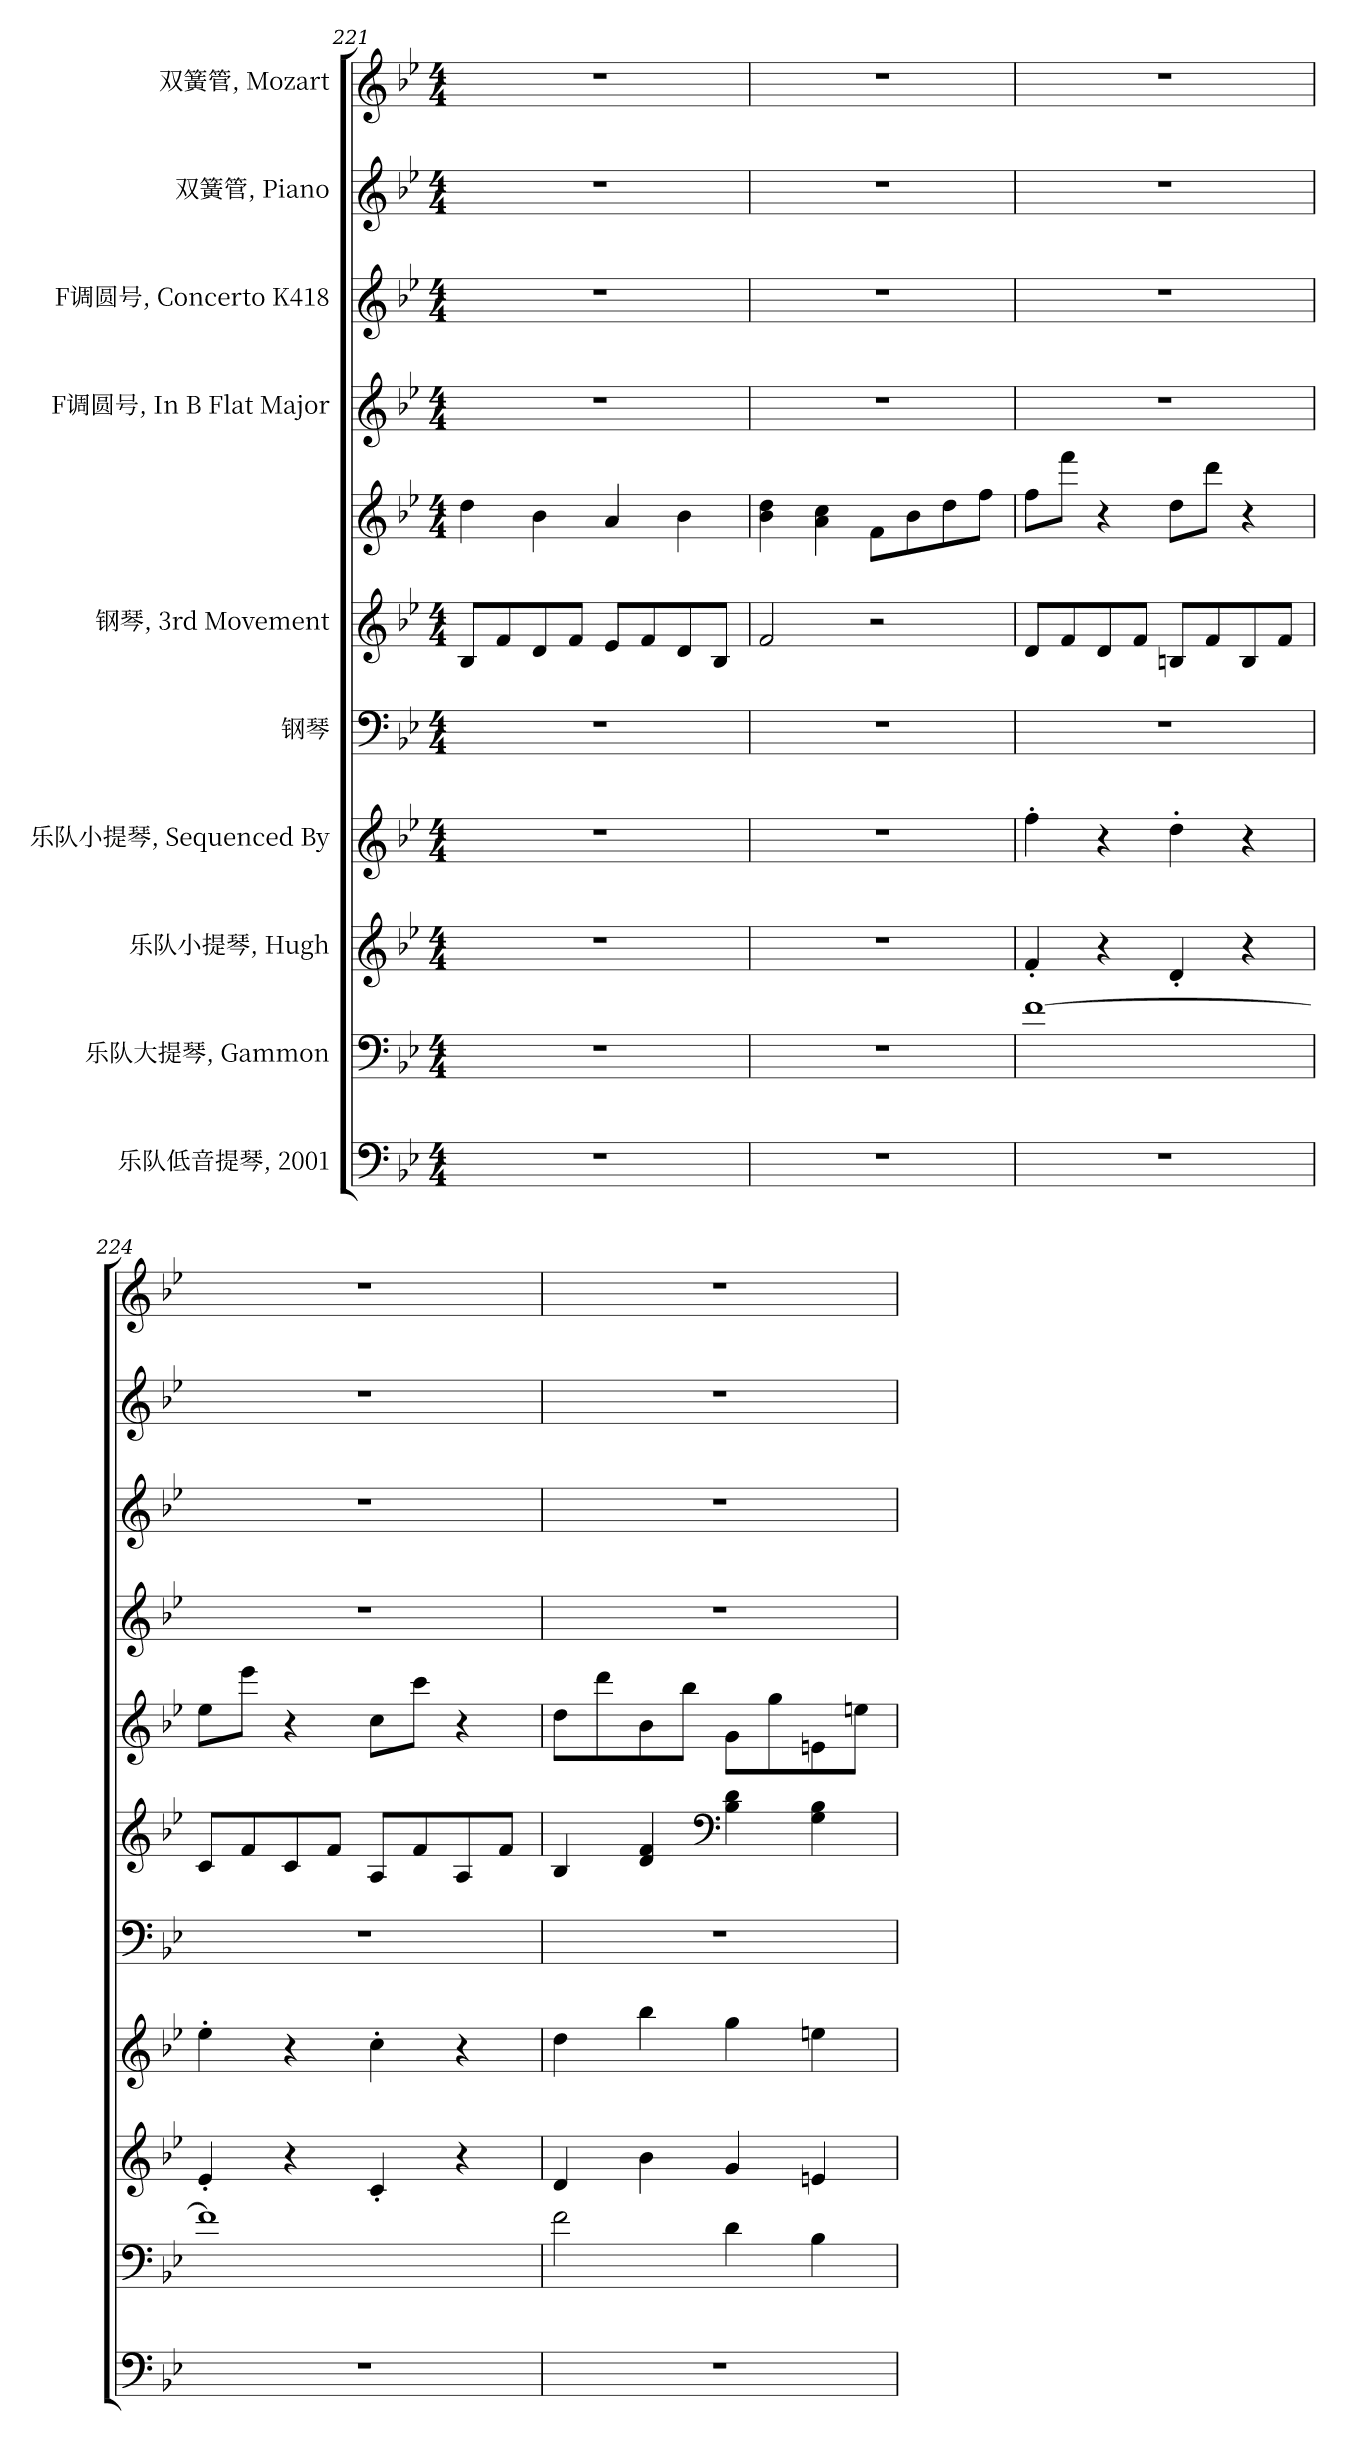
**kern	**kern	**kern	**kern	**kern	**kern	**kern	**kern	**kern	**kern	**kern
*part10	*part9	*part8	*part7	*part6	*part5	*part5	*part4	*part3	*part2	*part1
*staff11	*staff10	*staff9	*staff8	*staff7	*staff6	*staff5	*staff4	*staff3	*staff2	*staff1
*I"乐队低音提琴, 2001	*I"乐队大提琴, Gammon	*I"乐队小提琴,  Hugh	*I"乐队小提琴, Sequenced By	*I"钢琴	*I"钢琴, 3rd Movement	*	*I"F调圆号, In B Flat Major	*I"F调圆号, Concerto K418	*I"双簧管,  Piano	*I"双簧管,  Mozart
!!LO:PB:g=z
*clefF4	*clefF4	*clefG2	*clefG2	*clefF4	*clefG2	*clefG2	*clefG2	*clefG2	*clefG2	*clefG2
*ITrd7c12	*	*	*	*	*	*	*ITrd4c7	*ITrd4c7	*	*
*k[b-e-]	*k[b-e-]	*k[b-e-]	*k[b-e-]	*k[b-e-]	*k[b-e-]	*k[b-e-]	*k[b-e-a-]	*k[b-e-a-]	*k[b-e-]	*k[b-e-]
*M4/4	*M4/4	*M4/4	*M4/4	*M4/4	*M4/4	*M4/4	*M4/4	*M4/4	*M4/4	*M4/4
=221	=221	=221	=221	=221	=221	=221	=221	=221	=221	=221
1r	1r	1r	1r	1r	8B-/L	4dd\	1r	1r	1r	1r
.	.	.	.	.	8f/	.	.	.	.	.
.	.	.	.	.	8d/	4b-\	.	.	.	.
.	.	.	.	.	8f/J	.	.	.	.	.
.	.	.	.	.	8e-/L	4a/	.	.	.	.
.	.	.	.	.	8f/	.	.	.	.	.
.	.	.	.	.	8d/	4b-\	.	.	.	.
.	.	.	.	.	8B-/J	.	.	.	.	.
=222	=222	=222	=222	=222	=222	=222	=222	=222	=222	=222
1r	1r	1r	1r	1r	2f/	4b-\ 4dd\	1r	1r	1r	1r
.	.	.	.	.	.	4a\ 4cc\	.	.	.	.
.	.	.	.	.	2r	8f\L	.	.	.	.
.	.	.	.	.	.	8b-\	.	.	.	.
.	.	.	.	.	.	8dd\	.	.	.	.
.	.	.	.	.	.	8ff\J	.	.	.	.
=223	=223	=223	=223	=223	=223	=223	=223	=223	=223	=223
1r	[1f	4f'/	4ff'\	1r	8d/L	8ff\L	1r	1r	1r	1r
.	.	.	.	.	8f/	8fff\J	.	.	.	.
.	.	4r	4r	.	8d/	4r	.	.	.	.
.	.	.	.	.	8f/J	.	.	.	.	.
.	.	4d'/	4dd'\	.	8Bn/L	8dd\L	.	.	.	.
.	.	.	.	.	8f/	8ddd\J	.	.	.	.
.	.	4r	4r	.	8B/	4r	.	.	.	.
.	.	.	.	.	8f/J	.	.	.	.	.
=224	=224	=224	=224	=224	=224	=224	=224	=224	=224	=224
1r	1f]	4e-'/	4ee-'\	1r	8c/L	8ee-\L	1r	1r	1r	1r
.	.	.	.	.	8f/	8eee-\J	.	.	.	.
.	.	4r	4r	.	8c/	4r	.	.	.	.
.	.	.	.	.	8f/J	.	.	.	.	.
.	.	4c'/	4cc'\	.	8A/L	8cc\L	.	.	.	.
.	.	.	.	.	8f/	8ccc\J	.	.	.	.
.	.	4r	4r	.	8A/	4r	.	.	.	.
.	.	.	.	.	8f/J	.	.	.	.	.
!!LO:PB:g=z
=225	=225	=225	=225	=225	=225	=225	=225	=225	=225	=225
1r	2f\	4d/	4dd\	1r	4B-/	8dd\L	1r	1r	1r	1r
.	.	.	.	.	.	8ddd\	.	.	.	.
.	.	4b-\	4bb-\	.	4d/ 4f/	8b-\	.	.	.	.
.	.	.	.	.	.	8bb-\J	.	.	.	.
*	*	*	*	*	*clefF4	*	*	*	*	*
.	4d\	4g/	4gg\	.	4B-\ 4d\	8g\L	.	.	.	.
.	.	.	.	.	.	8gg\	.	.	.	.
.	4B-\	4en/	4een\	.	4G\ 4B-\	8en\	.	.	.	.
.	.	.	.	.	.	8een\J	.	.	.	.
=	=	=	=	=	=	=	=	=	=	=
*-	*-	*-	*-	*-	*-	*-	*-	*-	*-	*-
